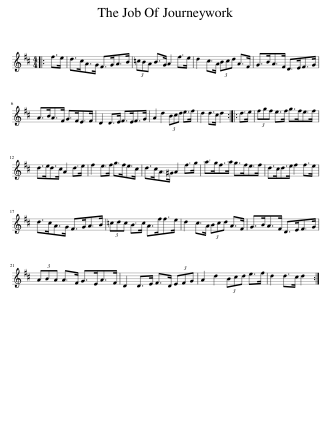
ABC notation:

X:1
L:1/8
M:4/4
I:linebreak $
K:D
V:1 treble
V:1
|: f>e | d>cA>G F>GA>B | (3=cBA B>G A2 f>e | d2 c>A (3Bcd A>F | G>BA>F D>EF>G |$ %5
 A>BA>F G>FE>F | D2 D>E F>EF>G | A2 d2 (3Bcd e>f | d2 d>c d2 :: d>e | %10
 (3fgf e>f g>fe>f |$ d>ed>c A2 d>e | f2 e>f g>fe>c | d>cA>^G A2 f>g | a>gf>a g>fe>f | %15
 d>cd>e f2 f>e |$ d>cA>G F>GA>B | (3=cdc B>c A>ff>e | d2 c>A (3Bcd A>F | G>BA>F D>EF>G |$ %20
 (3ABA A>F G>EA>F | D2 D>E F>D (3EFG | A2 d2 (3Bcd e>f | d2 d>c d2 :| %24
